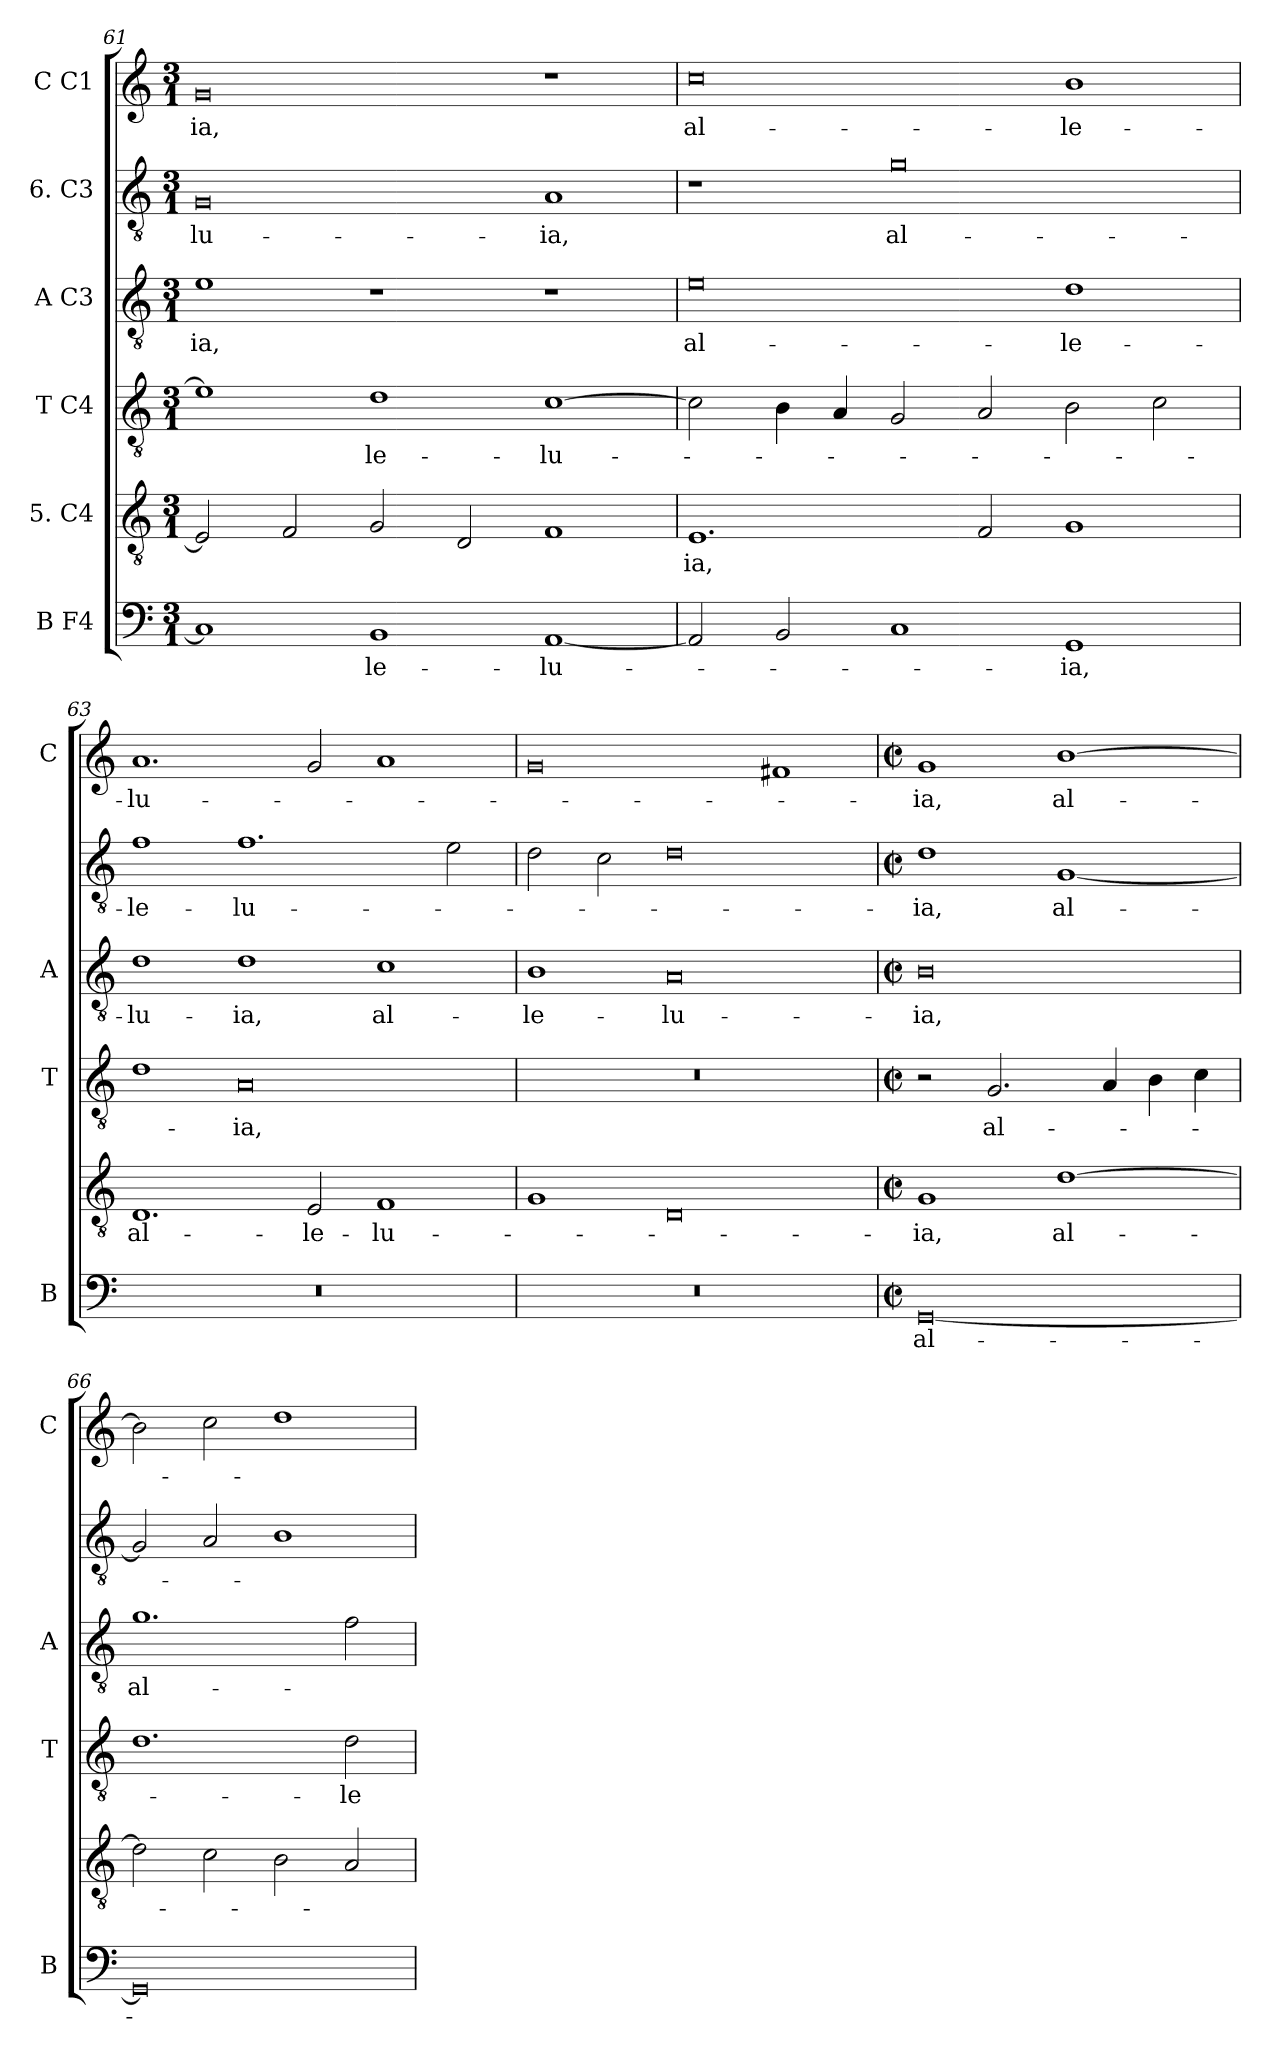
**kern	**text	**kern	**text	**kern	**text	**kern	**text	**kern	**text	**kern	**text
*part6	*part6	*part5	*part5	*part4	*part4	*part3	*part3	*part2	*part2	*part1	*part1
*staff6	*staff6	*staff5	*staff5	*staff4	*staff4	*staff3	*staff3	*staff2	*staff2	*staff1	*staff1
*I"B F4	*	*I"5. C4	*	*I"T C4	*	*I"A C3	*	*I"6. C3	*	*I"C C1	*
*I'B	*	*	*	*I'T	*	*I'A	*	*	*	*I'C	*
*clefF4	*	*clefGv2	*	*clefGv2	*	*clefGv2	*	*clefGv2	*	*clefG2	*
*k[]	*	*k[]	*	*k[]	*	*k[]	*	*k[]	*	*k[]	*
*C:	*	*C:	*	*C:	*	*C:	*	*C:	*	*C:	*
*M3/1	*	*M3/1	*	*M3/1	*	*M3/1	*	*M3/1	*	*M3/1	*
=61	=61	=61	=61	=61	=61	=61	=61	=61	=61	=61	=61
!	!	!	!	!	!	!	!LO:LY:b	!	!LO:LY:b	!	!LO:LY:b
1C]	.	2E/]	.	1e]	.	1e	-ia,	0G	-lu-	0g	-ia,
.	.	2F/	.	.	.	.	.	.	.	.	.
!	!LO:LY:b	!	!	!	!LO:LY:b	!	!	!	!	!	!
1BB	-le-	2G/	.	1d	-le-	1r	.	.	.	.	.
.	.	2D/	.	.	.	.	.	.	.	.	.
!	!LO:LY:b	!	!	!	!LO:LY:b	!	!	!	!LO:LY:b	!	!
[1AA	-lu-	1F	.	[1c	-lu-	1r	.	1A	-ia,	1r	.
=62	=62	=62	=62	=62	=62	=62	=62	=62	=62	=62	=62
!	!	!	!LO:LY:b	!	!	!	!LO:LY:b	!	!	!	!LO:LY:b
2AA/]	.	1.E	-ia,	2c\]	.	0e	al-	1r	.	0cc	al-
2BB/	.	.	.	4B\	.	.	.	.	.	.	.
.	.	.	.	4A/	.	.	.	.	.	.	.
!	!	!	!	!	!	!	!	!	!LO:LY:b	!	!
1C	.	.	.	2G/	.	.	.	0g	al-	.	.
.	.	2F/	.	2A/	.	.	.	.	.	.	.
!	!LO:LY:b	!	!	!	!	!	!LO:LY:b	!	!	!	!LO:LY:b
1GG	-ia,	1G	.	2B\	.	1d	-le-	.	.	1b	-le-
.	.	.	.	2c\	.	.	.	.	.	.	.
!!LO:LB:g=z
=63	=63	=63	=63	=63	=63	=63	=63	=63	=63	=63	=63
!	!	!	!LO:LY:b	!	!	!	!LO:LY:b	!	!LO:LY:b	!	!LO:LY:b
0.r	.	1.D	al-	1d	.	1d	-lu-	1f	-le-	1.a	-lu-
!	!	!	!	!	!LO:LY:b	!	!LO:LY:b	!	!LO:LY:b	!	!
.	.	.	.	0A	-ia,	1d	-ia,	1.f	-lu-	.	.
!	!	!	!LO:LY:b	!	!	!	!	!	!	!	!
.	.	2E/	-le-	.	.	.	.	.	.	2g/	.
!	!	!	!LO:LY:b	!	!	!	!LO:LY:b	!	!	!	!
.	.	1F	-lu-	.	.	1c	al-	.	.	1a	.
.	.	.	.	.	.	.	.	2e\	.	.	.
=64	=64	=64	=64	=64	=64	=64	=64	=64	=64	=64	=64
!	!	!	!	!	!	!	!LO:LY:b	!	!	!	!
0.r	.	1G	.	0.r	.	1B	-le-	2d\	.	0g	.
.	.	.	.	.	.	.	.	2c\	.	.	.
!	!	!	!	!	!	!	!LO:LY:b	!	!	!	!
.	.	0D	.	.	.	0A	-lu-	0d	.	.	.
.	.	.	.	.	.	.	.	.	.	1f#	.
=65	=65	=65	=65	=65	=65	=65	=65	=65	=65	=65	=65
*M2/2	*	*M2/2	*	*M2/2	*	*M2/2	*	*M2/2	*	*M2/2	*
*met(c|)	*	*met(c|)	*	*met(c|)	*	*met(c|)	*	*met(c|)	*	*met(c|)	*
!	!LO:LY:b	!	!LO:LY:b	!	!	!	!LO:LY:b	!	!LO:LY:b	!	!LO:LY:b
[0GG	al-	1G	-ia,	2r	.	0B	-ia,	1d	-ia,	1g	-ia,
!	!	!	!	!	!LO:LY:b	!	!	!	!	!	!
.	.	.	.	2.G/	al-	.	.	.	.	.	.
!	!	!	!LO:LY:b	!	!	!	!	!	!LO:LY:b	!	!LO:LY:b
.	.	[1d	al-	.	.	.	.	[1G	al-	[1b	al-
.	.	.	.	4A/	.	.	.	.	.	.	.
.	.	.	.	4B\	.	.	.	.	.	.	.
.	.	.	.	4c\	.	.	.	.	.	.	.
=66	=66	=66	=66	=66	=66	=66	=66	=66	=66	=66	=66
!	!	!	!	!	!	!	!LO:LY:b	!	!	!	!
0GG]	.	2d\]	.	1.d	.	1.g	al-	2G/]	.	2b\]	.
.	.	2c\	.	.	.	.	.	2A/	.	2cc\	.
.	.	2B\	.	.	.	.	.	1B	.	1dd	.
!	!	!	!	!	!LO:LY:b	!	!	!	!	!	!
.	.	2A/	.	2d\	-le-	2f\	.	.	.	.	.
=	=	=	=	=	=	=	=	=	=	=	=
*-	*-	*-	*-	*-	*-	*-	*-	*-	*-	*-	*-
